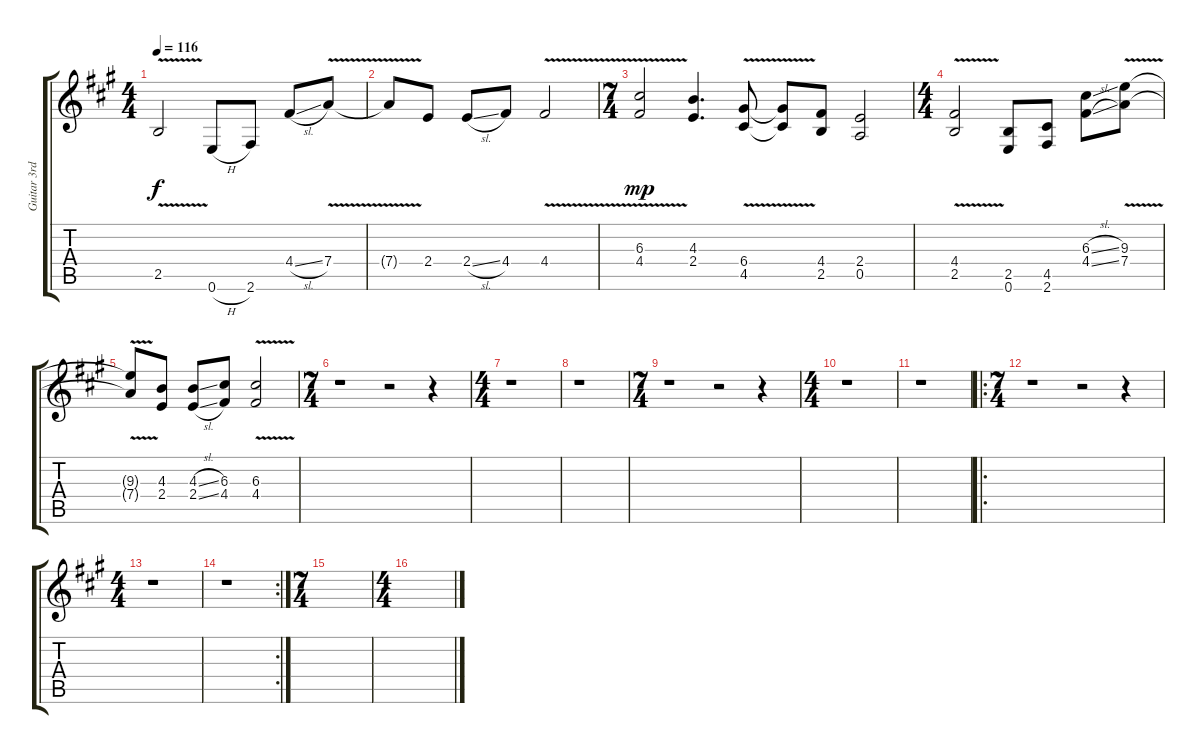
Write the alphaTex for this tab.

\track ("Guitar 3rd" "Guitar 3rd") {instrument distortionguitar}
\staff {score tabs}
\tuning (E4 B3 G3 D3 A2 E2) {hide}
\ts (4 4)
\tempo 116
\clef g2
\ks a
2.5{v}.2{dy f} 0.6{h}.8 2.6.8 4.4{sl}.8 7.4{v}.8 |
7.4{v t}.8 2.4.8 2.4{sl}.8 4.4.8 4.4{v}.2 |
\ts (7 4)
(6.3{v} 4.4{v}).2{dy mp} (4.3 2.4).4{d} (6.4{v} 4.5{v}).8 (6.4{v t} 4.5{v t}).8 (4.4 2.5).8 (2.4 0.5).2 |
\ts (4 4)
(4.4{v} 2.5{v}).2 (2.5 0.6).8 (4.5 2.6).8 (6.3{sl} 4.4{sl}).8 (9.3{v} 7.4{v}).8 |
(9.3{v t} 7.4{v t}).8 (4.3 2.4).8 (4.3{sl} 2.4{sl}).8 (6.3 4.4).8 (6.3{v} 4.4{v}).2 |
\ts (7 4)
r.1 r.2 r.4 |
\ts (4 4)
r.1 |
r.1 |
\ts (7 4)
r.1 r.2 r.4 |
\ts (4 4)
r.1 |
r.1 |
\ro
\ts (7 4)
r.1 r.2 r.4 |
\ts (4 4)
r.1 |
\rc 2
r.1 |
\ts (7 4)
|
\ts (4 4)
